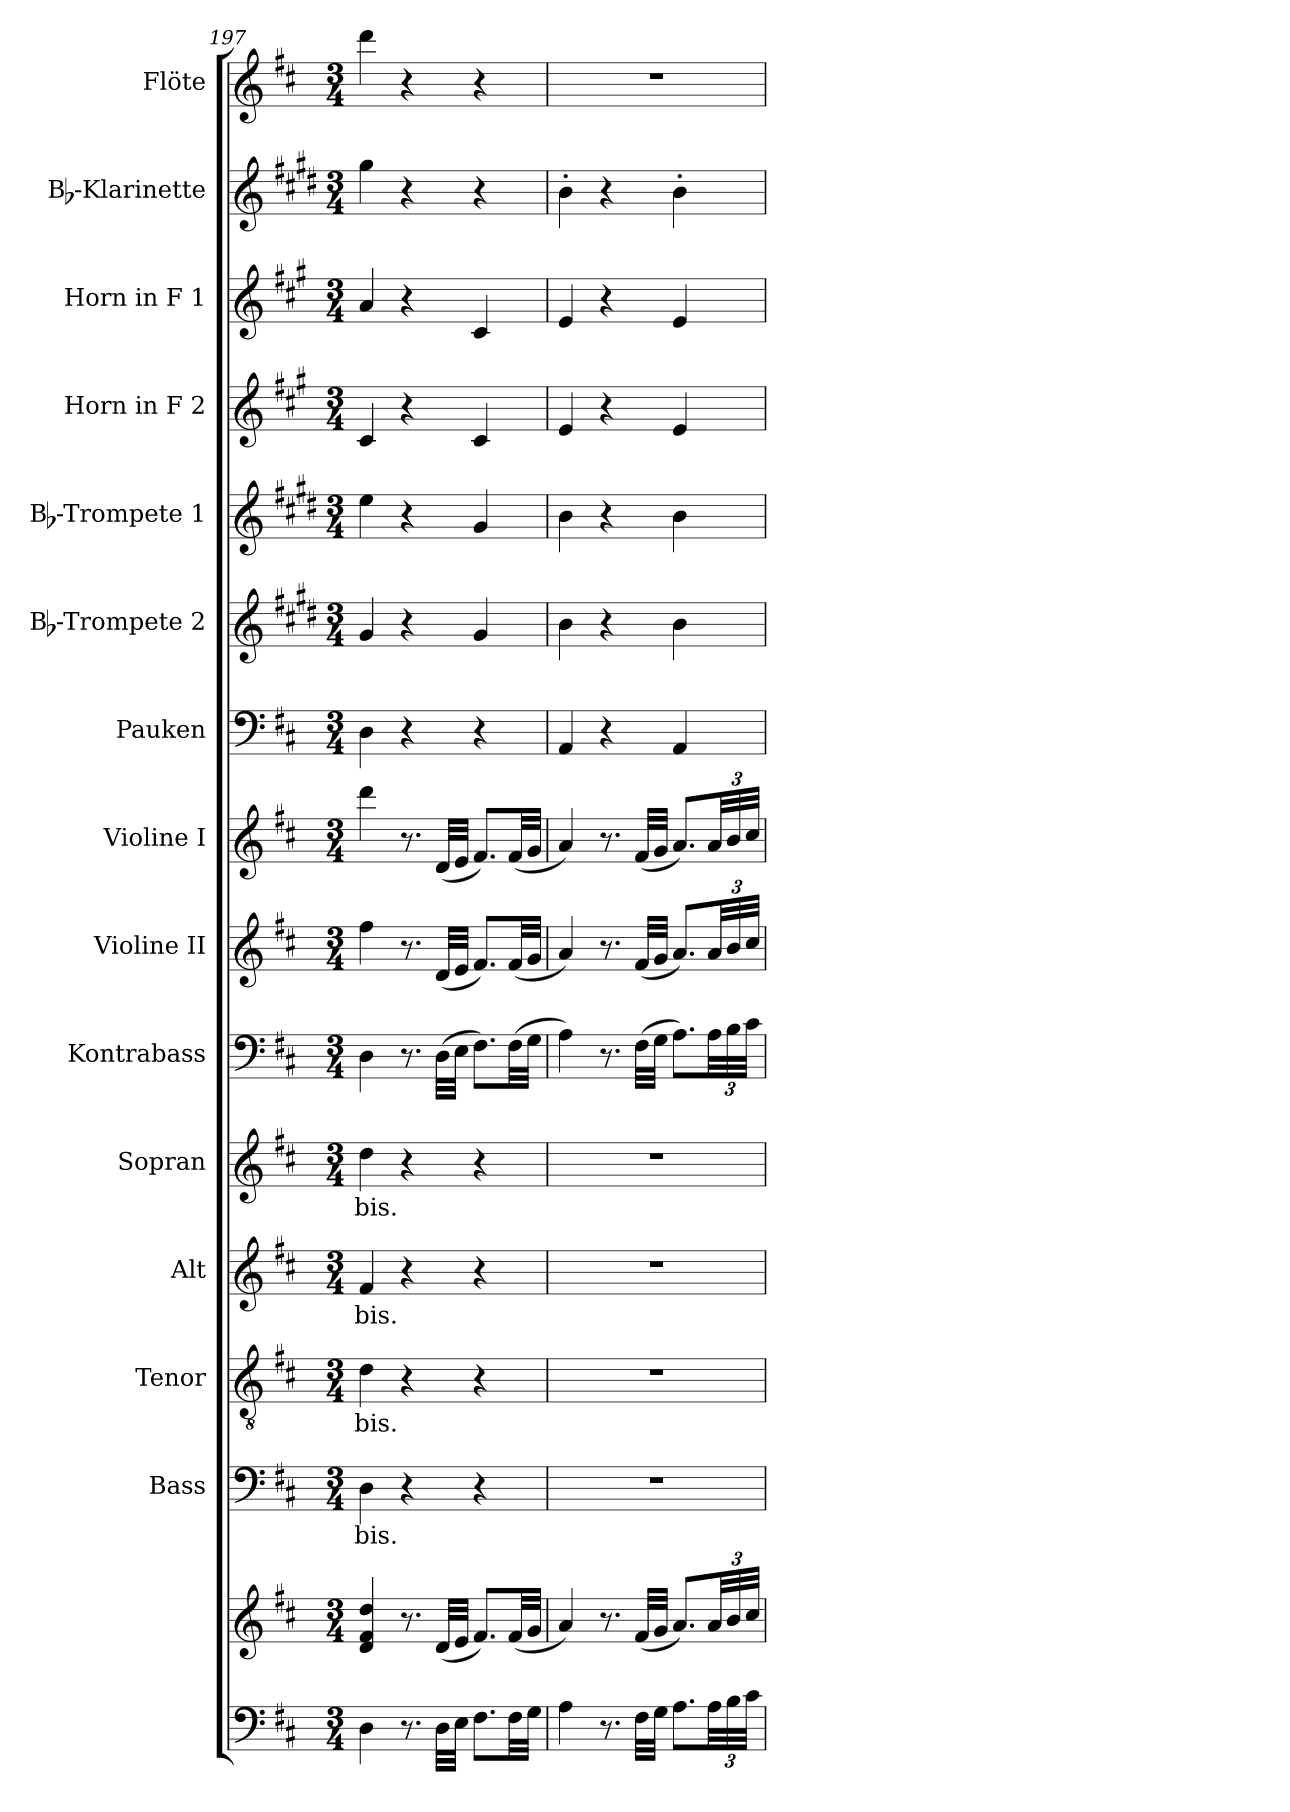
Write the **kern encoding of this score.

**kern	**kern	**kern	**text	**kern	**text	**kern	**text	**kern	**text	**kern	**kern	**kern	**kern	**kern	**kern	**kern	**kern	**kern	**kern
*part15	*part15	*part14	*part14	*part13	*part13	*part12	*part12	*part11	*part11	*part10	*part9	*part8	*part7	*part6	*part5	*part4	*part3	*part2	*part1
*staff16	*staff15	*staff14	*staff14	*staff13	*staff13	*staff12	*staff12	*staff11	*staff11	*staff10	*staff9	*staff8	*staff7	*staff6	*staff5	*staff4	*staff3	*staff2	*staff1
*	*	*I"Bass	*	*I"Tenor	*	*I"Alt	*	*I"Sopran	*	*I"Kontrabass	*I"Violine II	*I"Violine I	*I"Pauken	*I"Bb-Trompete 2	*I"Bb-Trompete 1	*I"Horn in F 2	*I"Horn in F 1	*I"Bb-Klarinette	*I"Flöte
*	*	*I'B.	*	*I'T.	*	*I'A.	*	*I'S.	*	*I'Kb.	*I'Vl. II	*I'Vl. I	*I'Pk.	*I'Bb Trp. 2	*I'Bb Trp. 1	*	*	*I'Bb Kl.	*I'Fl.
*clefF4	*clefG2	*clefF4	*	*clefGv2	*	*clefG2	*	*clefG2	*	*clefF4	*clefG2	*clefG2	*clefF4	*clefG2	*clefG2	*clefG2	*clefG2	*clefG2	*clefG2
*	*	*	*	*	*	*	*	*	*	*ITrd7c12	*	*	*	*ITrd1c2	*ITrd1c2	*ITrd4c7	*ITrd4c7	*ITrd1c2	*
*k[f#c#]	*k[f#c#]	*k[f#c#]	*	*k[f#c#]	*	*k[f#c#]	*	*k[f#c#]	*	*k[f#c#]	*k[f#c#]	*k[f#c#]	*k[f#c#]	*k[f#c#]	*k[f#c#]	*k[f#c#]	*k[f#c#]	*k[f#c#]	*k[f#c#]
*D:	*D:	*D:	*	*D:	*	*D:	*	*D:	*	*D:	*D:	*D:	*D:	*D:	*D:	*D:	*D:	*D:	*D:
*M3/4	*M3/4	*M3/4	*	*M3/4	*	*M3/4	*	*M3/4	*	*M3/4	*M3/4	*M3/4	*M3/4	*M3/4	*M3/4	*M3/4	*M3/4	*M3/4	*M3/4
=197	=197	=197	=197	=197	=197	=197	=197	=197	=197	=197	=197	=197	=197	=197	=197	=197	=197	=197	=197
!	!	!	!LO:LY:b	!	!LO:LY:b	!	!LO:LY:b	!	!LO:LY:b	!	!	!	!	!	!	!	!	!	!
4D\	4d/ 4f#/ 4dd/	4D\	-bis.	4d\	-bis.	4f#/	-bis.	4dd\	-bis.	4DD\	4ff#\	4ddd\	4D\	4f#/	4dd\	4F#/	4d/	4ff#\	4ddd\
8.r	8.r	4r	.	4r	.	4r	.	4r	.	8.r	8.r	8.r	4r	4r	4r	4r	4r	4r	4r
32D\LLL	(<32d/LLL	.	.	.	.	.	.	.	.	(>32DD\LLL	(<32d/LLL	(<32d/LLL	.	.	.	.	.	.	.
32E\JJJ	32e/JJJ	.	.	.	.	.	.	.	.	32EE\JJJ	32e/JJJ	32e/JJJ	.	.	.	.	.	.	.
8.F#\L	8.f#/L)	4r	.	4r	.	4r	.	4r	.	8.FF#\L)	8.f#/L)	8.f#/L)	4r	4f#/	4f#/	4F#/	4F#/	4r	4r
32F#\LL	(<32f#/LL	.	.	.	.	.	.	.	.	(>32FF#\LL	(<32f#/LL	(<32f#/LL	.	.	.	.	.	.	.
32G\JJJ	32g/JJJ	.	.	.	.	.	.	.	.	32GG\JJJ	32g/JJJ	32g/JJJ	.	.	.	.	.	.	.
=198	=198	=198	=198	=198	=198	=198	=198	=198	=198	=198	=198	=198	=198	=198	=198	=198	=198	=198	=198
4A\	4a/)	2.r	.	2.r	.	2.r	.	2.r	.	4AA\)	4a/)	4a/)	4AA/	4a\	4a\	4A/	4A/	4a'>\	2.r
8.r	8.r	.	.	.	.	.	.	.	.	8.r	8.r	8.r	4r	4r	4r	4r	4r	4r	.
32F#\LLL	(<32f#/LLL	.	.	.	.	.	.	.	.	(>32FF#\LLL	(<32f#/LLL	(<32f#/LLL	.	.	.	.	.	.	.
32G\JJJ	32g/JJJ	.	.	.	.	.	.	.	.	32GG\JJJ	32g/JJJ	32g/JJJ	.	.	.	.	.	.	.
8.A\L	8.a/L)	.	.	.	.	.	.	.	.	8.AA\L)	8.a/L)	8.a/L)	4AA/	4a\	4a\	4A/	4A/	4a'>\	.
48A\LL	48a/LL	.	.	.	.	.	.	.	.	48AA\LL	48a/LL	48a/LL	.	.	.	.	.	.	.
48B\	48b/	.	.	.	.	.	.	.	.	48BB\	48b/	48b/	.	.	.	.	.	.	.
48c#\JJJ	48cc#/JJJ	.	.	.	.	.	.	.	.	48C#\JJJ	48cc#/JJJ	48cc#/JJJ	.	.	.	.	.	.	.
=	=	=	=	=	=	=	=	=	=	=	=	=	=	=	=	=	=	=	=
*-	*-	*-	*-	*-	*-	*-	*-	*-	*-	*-	*-	*-	*-	*-	*-	*-	*-	*-	*-
